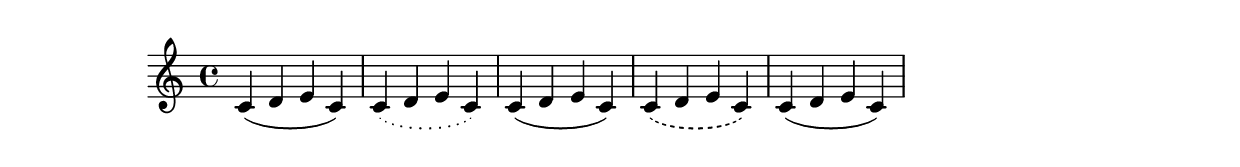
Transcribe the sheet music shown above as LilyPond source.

%% Do not edit this file; it is automatically
%% generated from LSR http://lsr.dsi.unimi.it
%% This file is in the public domain.
\version "2.13.39"

\header {
  lsrtags = "expressive-marks, editorial-annotations"

%% Translation of GIT committish: a874fda3641c9e02f61be5c41b215b8304b8ed00
  texidoces = "
Se puede cambiar el aspecto de las ligaduras de expresión de
continuas a punteadas o intermitentes.

"
  doctitlees = "Modificar el aspecto continuo de una ligadura de expresión a punteado o intermitente"

  texidoc = "
The appearance of slurs may be changed from solid to dotted or dashed.

"
  doctitle = "Changing the appearance of a slur from solid to dotted or dashed"
} % begin verbatim

\relative c' {
  c4( d e c)
  \slurDotted
  c4( d e c)
  \slurSolid
  c4( d e c)
  \slurDashed
  c4( d e c)
  \slurSolid
  c4( d e c)
}


